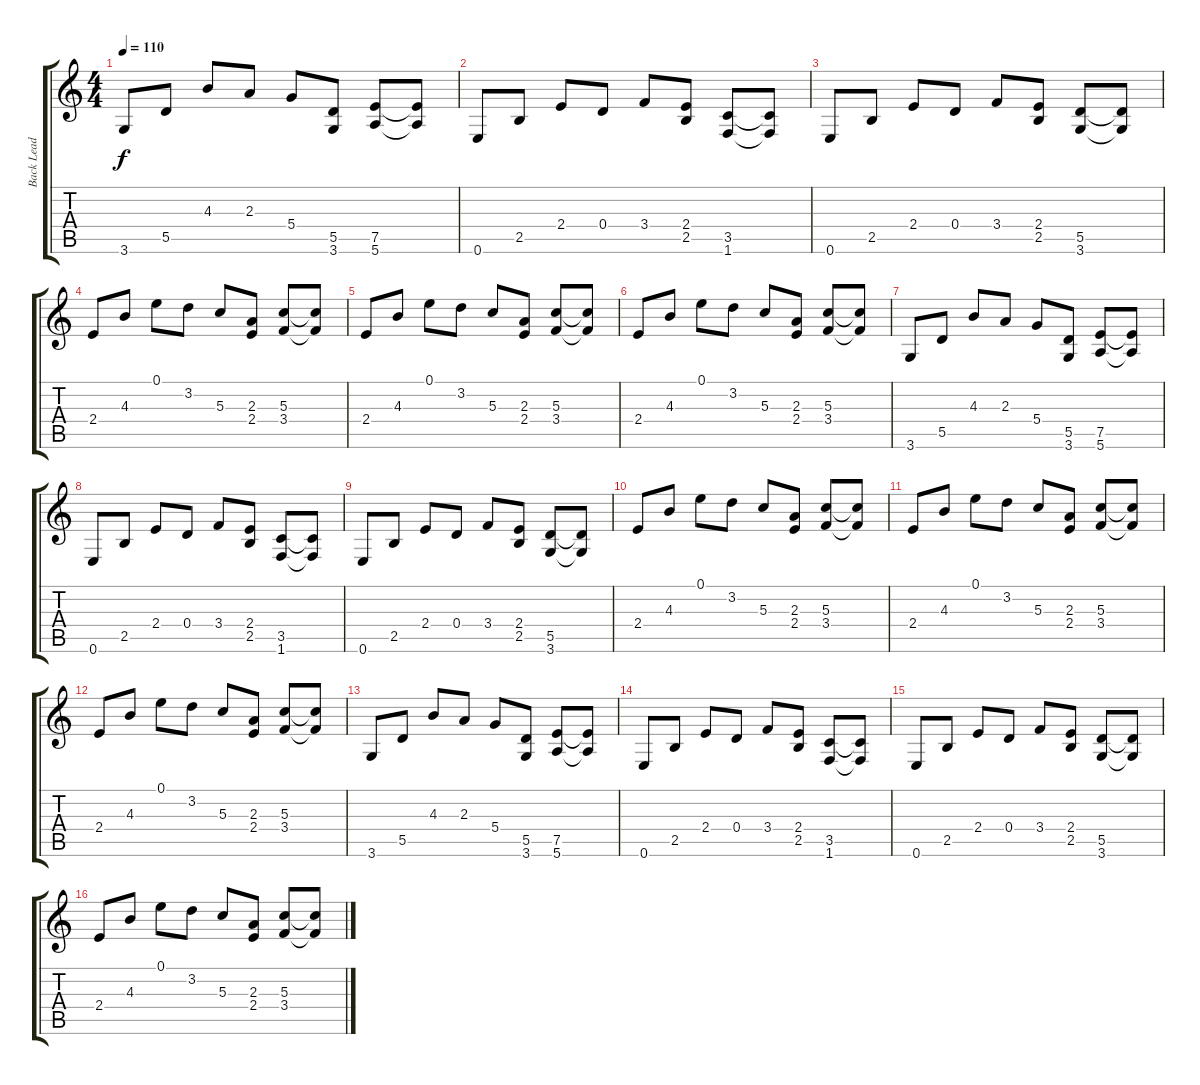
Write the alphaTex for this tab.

\track ("Back Lead Guitar" "Back Lead ") {instrument overdrivenguitar}
\staff {score tabs}
\tuning (E4 B3 G3 D3 A2 E2) {hide}
\ts (4 4)
\tempo 110
\clef g2
\ks c
3.6.8{dy f} 5.5.8 4.3.8 2.3.8 5.4.8 (5.5 3.6).8 (7.5 5.6).8 (7.5{t} 5.6{t}).8 |
0.6.8 2.5.8 2.4.8 0.4.8 3.4.8 (2.4 2.5).8 (3.5 1.6).8 (3.5{t} 1.6{t}).8 |
0.6.8 2.5.8 2.4.8 0.4.8 3.4.8 (2.4 2.5).8 (5.5 3.6).8 (5.5{t} 3.6{t}).8 |
2.4.8 4.3.8 0.1.8 3.2.8 5.3.8 (2.3 2.4).8 (5.3 3.4).8 (5.3{t} 3.4{t}).8 |
2.4.8 4.3.8 0.1.8 3.2.8 5.3.8 (2.3 2.4).8 (5.3 3.4).8 (5.3{t} 3.4{t}).8 |
2.4.8 4.3.8 0.1.8 3.2.8 5.3.8 (2.3 2.4).8 (5.3 3.4).8 (5.3{t} 3.4{t}).8 |
3.6.8 5.5.8 4.3.8 2.3.8 5.4.8 (5.5 3.6).8 (7.5 5.6).8 (7.5{t} 5.6{t}).8 |
0.6.8 2.5.8 2.4.8 0.4.8 3.4.8 (2.4 2.5).8 (3.5 1.6).8 (3.5{t} 1.6{t}).8 |
0.6.8 2.5.8 2.4.8 0.4.8 3.4.8 (2.4 2.5).8 (5.5 3.6).8 (5.5{t} 3.6{t}).8 |
2.4.8 4.3.8 0.1.8 3.2.8 5.3.8 (2.3 2.4).8 (5.3 3.4).8 (5.3{t} 3.4{t}).8 |
2.4.8 4.3.8 0.1.8 3.2.8 5.3.8 (2.3 2.4).8 (5.3 3.4).8 (5.3{t} 3.4{t}).8 |
2.4.8 4.3.8 0.1.8 3.2.8 5.3.8 (2.3 2.4).8 (5.3 3.4).8 (5.3{t} 3.4{t}).8 |
3.6.8 5.5.8 4.3.8 2.3.8 5.4.8 (5.5 3.6).8 (7.5 5.6).8 (7.5{t} 5.6{t}).8 |
0.6.8 2.5.8 2.4.8 0.4.8 3.4.8 (2.4 2.5).8 (3.5 1.6).8 (3.5{t} 1.6{t}).8 |
0.6.8 2.5.8 2.4.8 0.4.8 3.4.8 (2.4 2.5).8 (5.5 3.6).8 (5.5{t} 3.6{t}).8 |
2.4.8 4.3.8 0.1.8 3.2.8 5.3.8 (2.3 2.4).8 (5.3 3.4).8 (5.3{t} 3.4{t}).8
